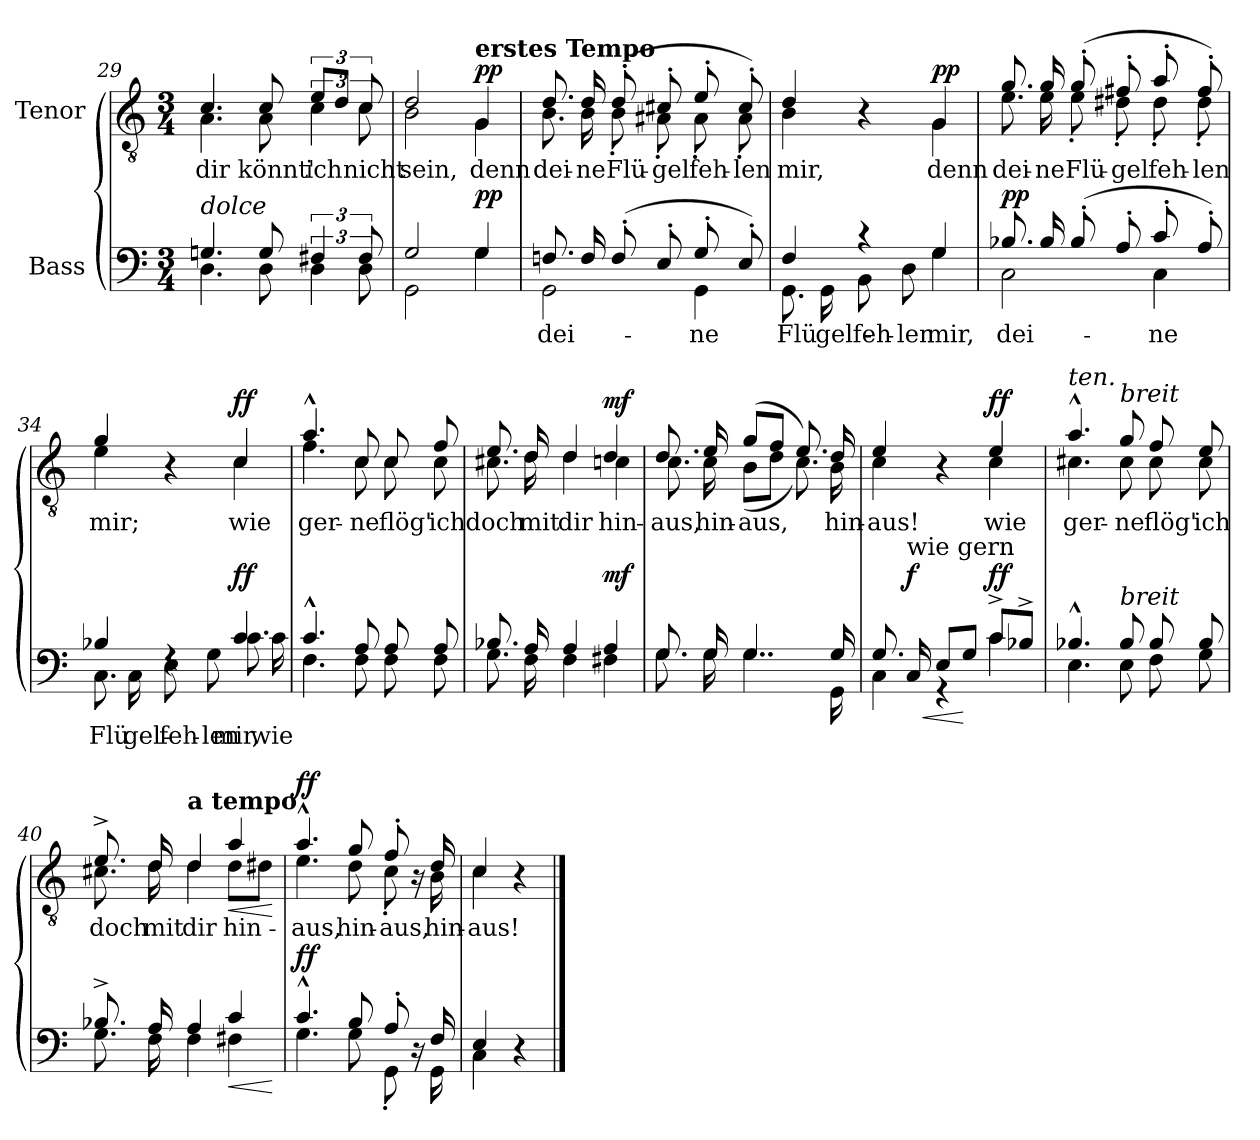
**kern	**text	**dynam	**kern	**text	**dynam
*part2	*part2	*part2	*part1	*part1	*part1
*staff2	*staff2	*staff2	*staff1	*staff1	*staff1
*I"Bass	*	*	*I"Tenor	*	*
*clefF4	*	*	*clefGv2	*	*
*k[]	*	*	*k[]	*	*
*M3/4	*	*	*M3/4	*	*
=29	=29	=29	=29	=29	=29
*^	*	*	*	*	*
!	!	!	!	!LO:TX:a:i:t=dolce	!	!
!LO:TX:a:i:t=dolce	!	!	!	!	!	!
!	!	!	!	!	!LO:LY:b	!
*	*	*	*	*^	*	*
4.Gn/	4.D\	.	.	4.c/	4.A\	dir	.
!	!	!	!	!	!	!LO:LY:b	!
8G/	8D\	.	.	8c/	8A\	könnt'	.
!	!	!	!	!	!	!LO:LY:b	!
6F#X/	6D\	.	.	12e/L	6c\	ich	.
.	.	.	.	12d/J	.	.	.
!	!	!	!	!	!	!LO:LY:b	!
12F#/	12D\	.	.	12c/	12c\	nicht	.
!!LO:LB:g=z	!!
=30	=30	=30	=30	=30	=30	=30	=30
!	!	!	!	!	!	!LO:LY:b	!
2G/	2GG\	.	.	2d/	2B\	sein,	.
!	!	!	!	!LO:TX:a:B:t=erstes Tempo	!	!	!
!	!	!	!LO:DY:a	!	!	!LO:LY:b	!LO:DY:a
4G/	4G\	.	pp	4G/	4G\	denn	pp
=31	=31	=31	=31	=31	=31	=31	=31
!	!	!LO:LY:b	!	!	!	!LO:LY:b	!
8.Fn/	2GG\	dei-	.	8.d/	8.B\	dei-	.
!	!	!	!	!	!	!LO:LY:b	!
16F/	.	.	.	16d/	16B\	-ne	.
!	!	!	!	!	!	!LO:LY:b	!
(8F'/	.	.	.	(8d'/	8B'\	Flü-	.
!	!	!	!	!	!	!LO:LY:b	!
8E'/	.	.	.	8c#X'/	8A#X'\	-gel	.
!	!	!LO:LY:b	!	!	!	!LO:LY:b	!
8G'/	4GG\	-ne	.	8e'/	8A#'\	feh-	.
!	!	!	!	!	!	!LO:LY:b	!
8E'/)	.	.	.	8c#'/)	8A#'\	-len	.
=32	=32	=32	=32	=32	=32	=32	=32
!	!	!LO:LY:b	!	!	!	!LO:LY:b	!
4F/	8.GG\	Flü-	.	4d/	4B\	mir,	.
!	!	!LO:LY:b	!	!	!	!	!
.	16GG\	-gel	.	.	.	.	.
!	!	!LO:LY:b	!	!	!	!	!
4r	8BB\	feh-	.	4r	4ryy	.	.
!	!	!LO:LY:b	!	!	!	!	!
.	8D\	-len	.	.	.	.	.
!	!	!LO:LY:b	!	!	!	!LO:LY:b	!LO:DY:a
4G/	4G\	mir,	.	4G/	4G\	denn	pp
=33	=33	=33	=33	=33	=33	=33	=33
!	!	!LO:LY:b	!LO:DY:b	!	!	!LO:LY:b	!
8.B-X/	2C\	dei-	pp	8.g/	8.e\	dei-	.
!	!	!	!	!	!	!LO:LY:b	!
16B-/	.	.	.	16g/	16e\	-ne	.
!	!	!	!	!	!	!LO:LY:b	!
(8B-'/	.	.	.	(8g'/	8e'\	Flü-	.
!	!	!	!	!	!	!LO:LY:b	!
8A'/	.	.	.	8f#X'/	8d#X'\	-gel	.
!	!	!LO:LY:b	!	!	!	!LO:LY:b	!
8c'/	4C\	-ne	.	8a'/	8d#'\	feh-	.
!	!	!	!	!	!	!LO:LY:b	!
8A'/)	.	.	.	8f#'/)	8d#'\	-len	.
!!LO:LB:g=z	!!
=34	=34	=34	=34	=34	=34	=34	=34
!	!	!LO:LY:b	!	!	!	!LO:LY:b	!
4B-X/	8.C\	Flü-	.	4g/	4e\	mir;	.
!	!	!LO:LY:b	!	!	!	!	!
.	16C\	-gel	.	.	.	.	.
!	!	!LO:LY:b	!	!	!	!	!
4rF	8E\	feh-	.	4r	4ryy	.	.
!	!	!LO:LY:b	!	!	!	!	!
.	8G\	-len	.	.	.	.	.
!	!	!LO:LY:b	!LO:DY:a	!	!	!LO:LY:b	!LO:DY:a
4c/	8.c\	mir,	ff	4c/	4c\	wie	ff
!	!	!LO:LY:b	!	!	!	!	!
.	16c\	wie	.	.	.	.	.
=35	=35	=35	=35	=35	=35	=35	=35
!	!	!	!	!	!	!LO:LY:b	!
4.c^^/	4.F\	.	.	4.a^^/	4.f\	ger-	.
!	!	!	!	!	!	!LO:LY:b	!
8A/	8F\	.	.	8c/	8c\	-ne	.
!	!	!	!	!	!	!LO:LY:b	!
8A/	8F\	.	.	8c/	8c\	flög'	.
!	!	!	!	!	!	!LO:LY:b	!
8A/	8F\	.	.	8f/	8c\	ich	.
=36	=36	=36	=36	=36	=36	=36	=36
!	!	!	!	!	!	!LO:LY:b	!
8.B-X/	8.G\	.	.	8.e/	8.c#X\	doch	.
!	!	!	!	!	!	!LO:LY:b	!
16A/	16F\	.	.	16d/	16d\	mit	.
!	!	!	!	!	!	!LO:LY:b	!
4A/	4F\	.	.	4d/	4d\	dir	.
!	!	!	!LO:DY:a	!	!	!LO:LY:b	!LO:DY:a
4A/	4F#X\	.	mf	4d/	4cn\	hin-	mf
=37	=37	=37	=37	=37	=37	=37	=37
!	!	!	!	!	!	!LO:LY:b	!
8.G/	8.G\	.	.	8.d/	8.c\	-aus,	.
!	!	!	!	!	!	!LO:LY:b	!
16G/	16G\	.	.	16e/	16c\	hin-	.
!	!	!	!	!	!	!LO:LY:b	!
4..G/	4..G\	.	.	(8g/L	(8B\L	-aus,	.
.	.	.	.	8f/J	8d\J	.	.
.	.	.	.	8.e/)	8.c\)	.	.
!	!	!	!	!	!	!LO:LY:b	!
16G/	16GG\	.	.	16d/	16B\	hin-	.
!!LO:LB:g=z	!!
=38	=38	=38	=38	=38	=38	=38	=38
!	!	!	!	!	!	!LO:LY:b	!
8.G/	4C\	.	.	4e/	4c\	-aus!	.
!LO:TX:a:t=wie gern	!	!	!	!	!	!	!
!	!	!	!LO:HP:b	!	!	!	!
!	!	!	!LO:DY:n=1:a	!	!	!	!
16C/	.	.	< f	.	.	.	.
8E/L	4r	.	.	4r	4ryy	.	.
8G/J	.	.	[	.	.	.	.
!	!	!	!LO:DY:n=2:a	!	!	!LO:LY:b	!LO:DY:a
8c^/L	4c\	.	ff	4e/	4c\	wie	ff
8B-X^/J	.	.	.	.	.	.	.
=39	=39	=39	=39	=39	=39	=39	=39
!	!	!	!	!LO:TX:a:i:t=ten.	!	!	!
!	!	!	!	!	!	!LO:LY:b	!
4.B-X^^/	4.E\	.	.	4.a^^/	4.c#X\	ger-	.
!	!	!	!	!LO:TX:a:i:t=breit	!	!	!
!LO:TX:a:i:t=breit	!	!	!	!	!	!	!
!	!	!	!	!	!	!LO:LY:b	!
8B-/	8E\	.	.	8g/	8c#\	-ne	.
!	!	!	!	!	!	!LO:LY:b	!
8B-/	8F\	.	.	8f/	8c#\	flög'	.
!	!	!	!	!	!	!LO:LY:b	!
8B-/	8G\	.	.	8e/	8c#\	ich	.
=40	=40	=40	=40	=40	=40	=40	=40
!	!	!	!	!	!	!LO:LY:b	!
8.B-X^/	8.G\	.	.	8.e^/	8.c#X\	doch	.
!	!	!	!	!	!	!LO:LY:b	!
16A/	16F\	.	.	16d/	16d\	mit	.
!	!	!	!	!LO:TX:a:B:t=a tempo	!	!	!
!	!	!	!	!	!	!LO:LY:b	!
4A/	4F\	.	.	4d/	4d\	dir	.
!	!	!	!LO:HP:b	!	!	!LO:LY:b	!LO:HP:b
4c/	4F#X\	.	<	4a/	8d\L	hin-	<
.	.	.	.	.	8d#X\J	.	.
*v	*v	*	*	*	*	*	*
*	*	*	*v	*v	*	*
.	.	[	.	.	[
=41	=41	=41	=41	=41	=41
*^	*	*	*	*	*
!	!	!	!LO:DY:a	!	!LO:LY:b	!LO:DY:a
*	*	*	*	*^	*	*
4.c^^/	4.G\	.	ff	4.a^^/	4.e\	-aus,	ff
!	!	!	!	!	!	!LO:LY:b	!
8B/	8G\	.	.	8g/	8d\	hin-	.
!	!	!	!	!	!	!LO:LY:b	!
8A'/	8GG'\	.	.	8f'/	8c'\	-aus,	.
16r	16ryy	.	.	16r	16ryy	.	.
!	!	!	!	!	!	!LO:LY:b	!
16F/	16GG\	.	.	16d/	16B\	hin-	.
=42	=42	=42	=42	=42	=42	=42	=42
!	!	!	!	!	!	!LO:LY:b	!
4E/	4C\	.	.	4c/	4c\	-aus!	.
4r	4ryy	.	.	4r	4ryy	.	.
*v	*v	*	*	*	*	*	*
*	*	*	*v	*v	*	*
==	==	==	==	==	==
*-	*-	*-	*-	*-	*-
